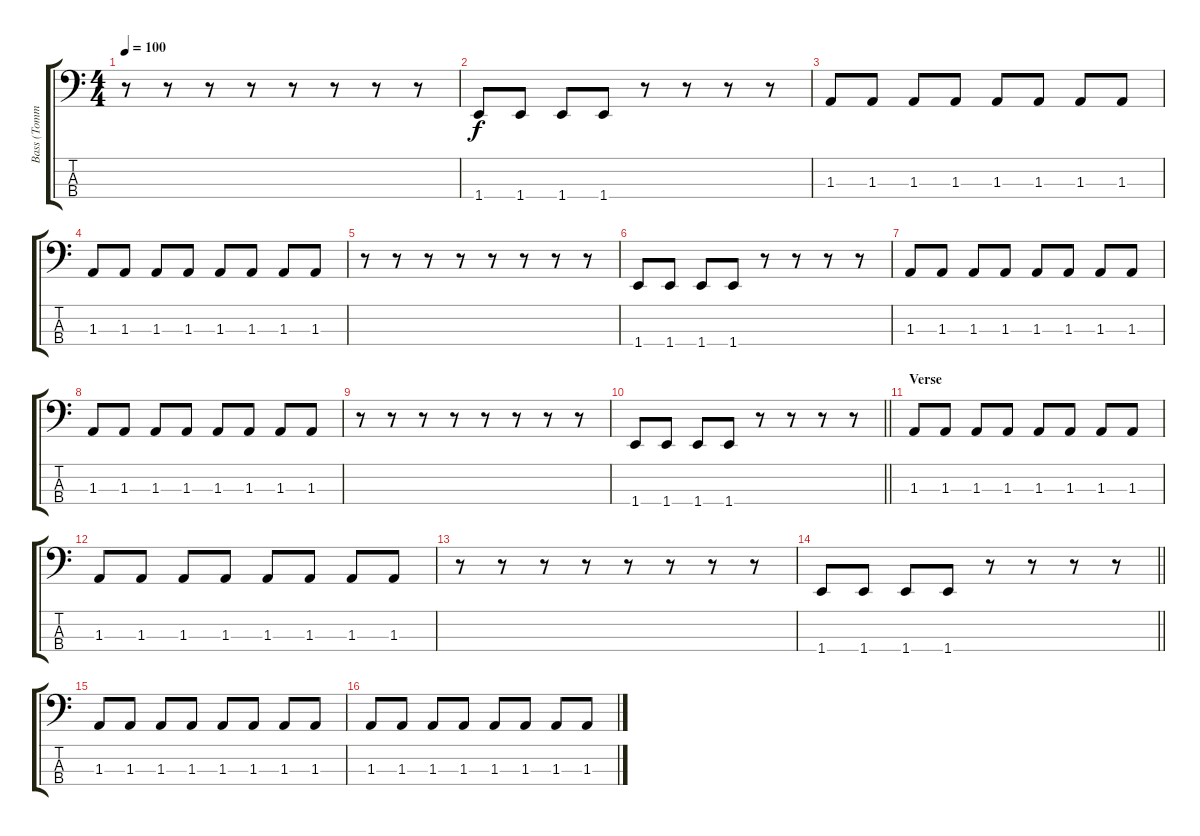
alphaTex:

\track ("Bass (Tommy Stintson)" "Bass (Tomm") {instrument electricbassfinger}
\staff {score tabs}
\tuning (Gb2 Db2 Ab1 Eb1) {hide}
\ts (4 4)
\tempo 100
\clef f4
\ks c
r.8{dy f} r.8 r.8 r.8 r.8 r.8 r.8 r.8 |
1.4.8 1.4.8 1.4.8 1.4.8 r.8 r.8 r.8 r.8 |
1.3.8 1.3.8 1.3.8 1.3.8 1.3.8 1.3.8 1.3.8 1.3.8 |
1.3.8 1.3.8 1.3.8 1.3.8 1.3.8 1.3.8 1.3.8 1.3.8 |
r.8 r.8 r.8 r.8 r.8 r.8 r.8 r.8 |
1.4.8 1.4.8 1.4.8 1.4.8 r.8 r.8 r.8 r.8 |
1.3.8 1.3.8 1.3.8 1.3.8 1.3.8 1.3.8 1.3.8 1.3.8 |
1.3.8 1.3.8 1.3.8 1.3.8 1.3.8 1.3.8 1.3.8 1.3.8 |
r.8 r.8 r.8 r.8 r.8 r.8 r.8 r.8 |
\barLineRight lightlight
1.4.8 1.4.8 1.4.8 1.4.8 r.8 r.8 r.8 r.8 |
\section ("" "Verse")
1.3.8 1.3.8 1.3.8 1.3.8 1.3.8 1.3.8 1.3.8 1.3.8 |
1.3.8 1.3.8 1.3.8 1.3.8 1.3.8 1.3.8 1.3.8 1.3.8 |
r.8 r.8 r.8 r.8 r.8 r.8 r.8 r.8 |
\barLineRight lightlight
1.4.8 1.4.8 1.4.8 1.4.8 r.8 r.8 r.8 r.8 |
1.3.8 1.3.8 1.3.8 1.3.8 1.3.8 1.3.8 1.3.8 1.3.8 |
1.3.8 1.3.8 1.3.8 1.3.8 1.3.8 1.3.8 1.3.8 1.3.8
